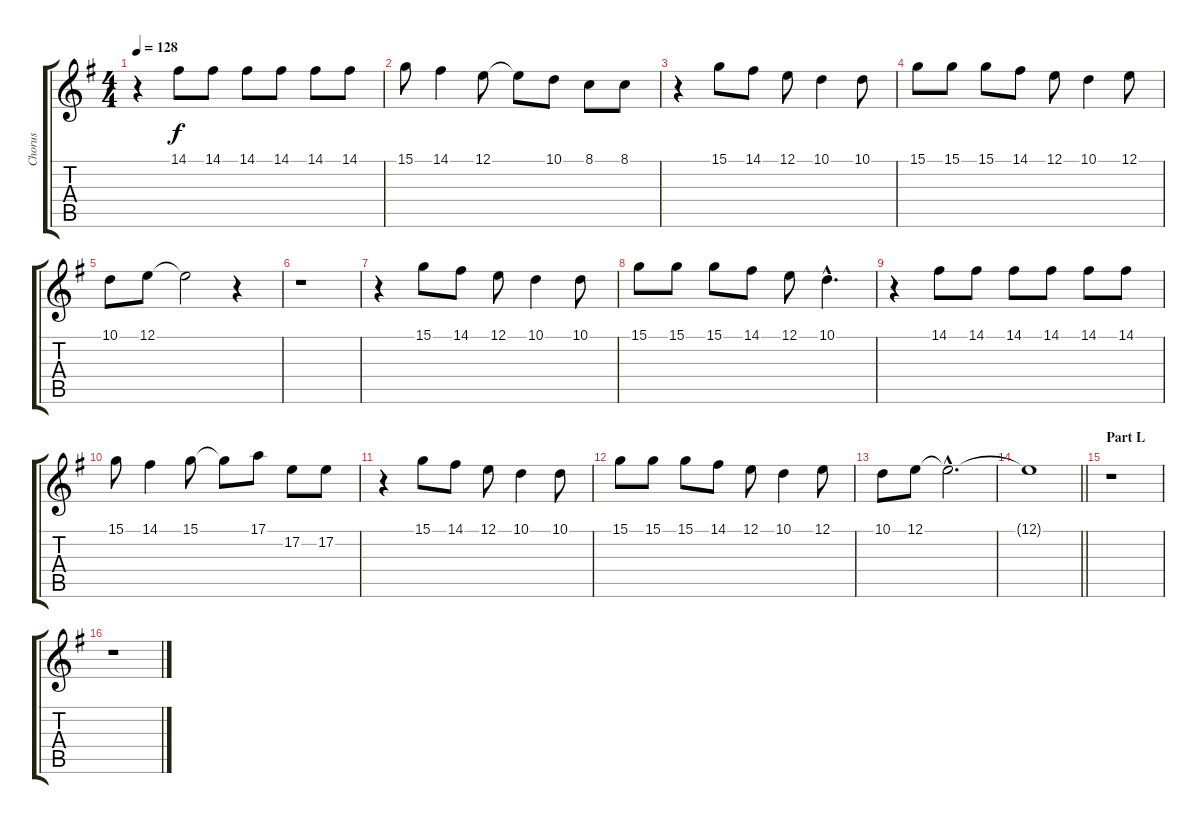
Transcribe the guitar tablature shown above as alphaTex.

\track ("Chorus" "Chorus") {instrument trumpet}
\staff {score tabs}
\tuning (E4 B3 G3 D3 A2 E2) {hide}
\ts (4 4)
\tempo 128
\clef g2
\ks g
r.4{dy f} 14.1.8 14.1.8 14.1.8 14.1.8 14.1.8 14.1.8 |
15.1.8 14.1.4 12.1.8 12.1{t}.8 10.1.8 8.1.8 8.1.8 |
r.4 15.1.8 14.1.8 12.1.8 10.1.4 10.1.8 |
15.1.8 15.1.8 15.1.8 14.1.8 12.1.8 10.1.4 12.1.8 |
10.1.8 12.1.8 12.1{t}.2 r.4 |
r.1 |
r.4 15.1.8 14.1.8 12.1.8 10.1.4 10.1.8 |
15.1.8 15.1.8 15.1.8 14.1.8 12.1.8 10.1{hac}.4{d} |
r.4 14.1.8 14.1.8 14.1.8 14.1.8 14.1.8 14.1.8 |
15.1.8 14.1.4 15.1.8 15.1{t}.8 17.1.8 17.2.8 17.2.8 |
r.4 15.1.8 14.1.8 12.1.8 10.1.4 10.1.8 |
15.1.8 15.1.8 15.1.8 14.1.8 12.1.8 10.1.4 12.1.8 |
10.1.8 12.1.8 12.1{hac t}.2{d} |
\barLineRight lightlight
12.1{t}.1 |
\section ("" "Part L")
r.1 |
r.1
